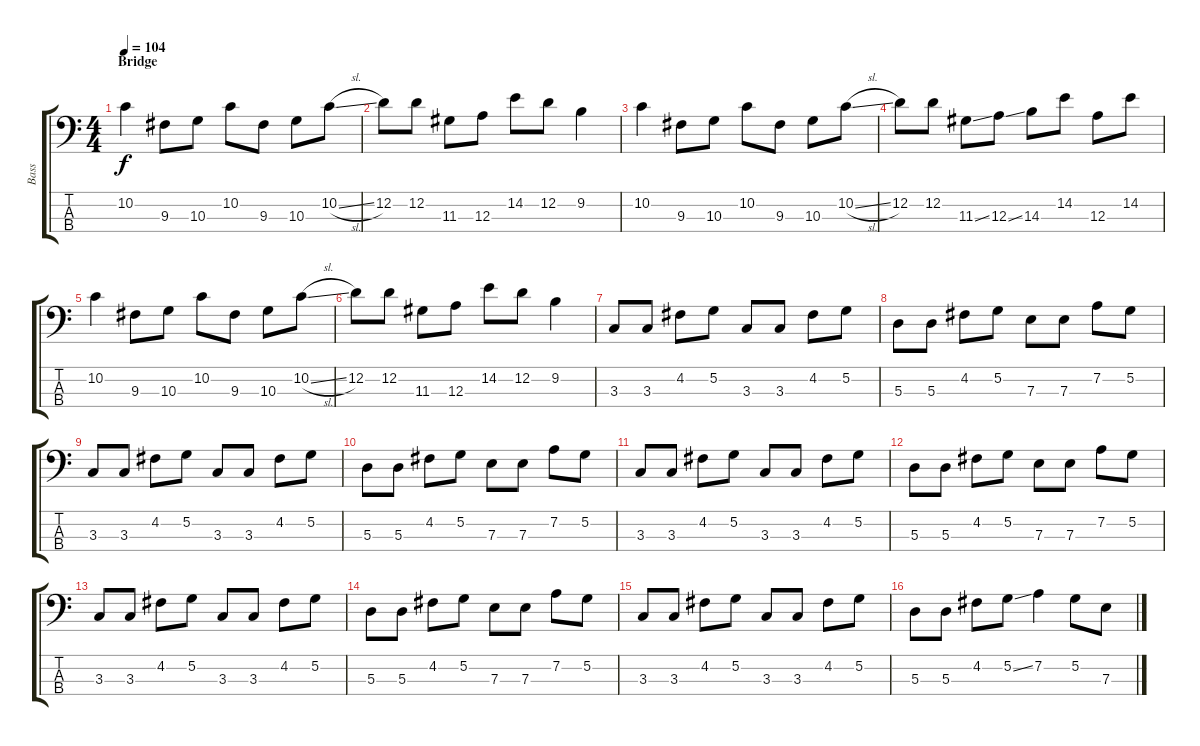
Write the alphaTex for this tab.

\track ("Bass" "Bass") {instrument electricbassfinger}
\staff {score tabs}
\tuning (G2 D2 A1 E1) {hide}
\ts (4 4)
\section ("" "Bridge")
\tempo 104
\clef f4
\ks c
10.2.4{dy f} 9.3.8 10.3.8 10.2.8 9.3.8 10.3.8 10.2{sl}.8 |
12.2.8 12.2.8 11.3.8 12.3.8 14.2.8 12.2.8 9.2.4 |
10.2.4 9.3.8 10.3.8 10.2.8 9.3.8 10.3.8 10.2{sl}.8 |
12.2.8 12.2.8 11.3{ss}.8 12.3{ss}.8 14.3.8 14.2.8 12.3.8 14.2.8 |
10.2.4 9.3.8 10.3.8 10.2.8 9.3.8 10.3.8 10.2{sl}.8 |
12.2.8 12.2.8 11.3.8 12.3.8 14.2.8 12.2.8 9.2.4 |
3.3.8 3.3.8 4.2.8 5.2.8 3.3.8 3.3.8 4.2.8 5.2.8 |
5.3.8 5.3.8 4.2.8 5.2.8 7.3.8 7.3.8 7.2.8 5.2.8 |
3.3.8 3.3.8 4.2.8 5.2.8 3.3.8 3.3.8 4.2.8 5.2.8 |
5.3.8 5.3.8 4.2.8 5.2.8 7.3.8 7.3.8 7.2.8 5.2.8 |
3.3.8 3.3.8 4.2.8 5.2.8 3.3.8 3.3.8 4.2.8 5.2.8 |
5.3.8 5.3.8 4.2.8 5.2.8 7.3.8 7.3.8 7.2.8 5.2.8 |
3.3.8 3.3.8 4.2.8 5.2.8 3.3.8 3.3.8 4.2.8 5.2.8 |
5.3.8 5.3.8 4.2.8 5.2.8 7.3.8 7.3.8 7.2.8 5.2.8 |
3.3.8 3.3.8 4.2.8 5.2.8 3.3.8 3.3.8 4.2.8 5.2.8 |
5.3.8 5.3.8 4.2.8 5.2{ss}.8 7.2.4 5.2.8 7.3.8
